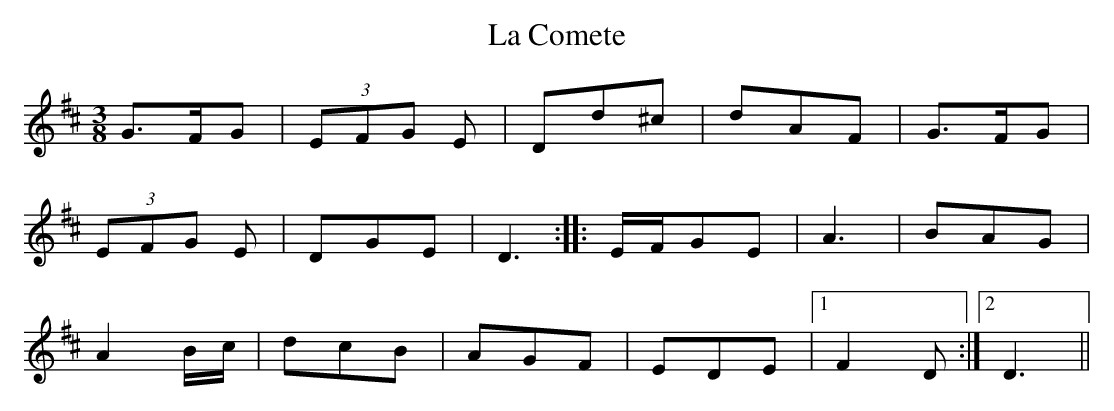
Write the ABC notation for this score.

X:1
T:La Comete
L:1/8
M:3/8
K:D
G>FG | (3EFG E | Dd^c | dAF | G>FG |
(3EFG E | DGE | D3 :: E/F/GE | A3 | BAG |
A2B/c/ | dcB | AGF | EDE |1 F2D :|2 D3 ||
